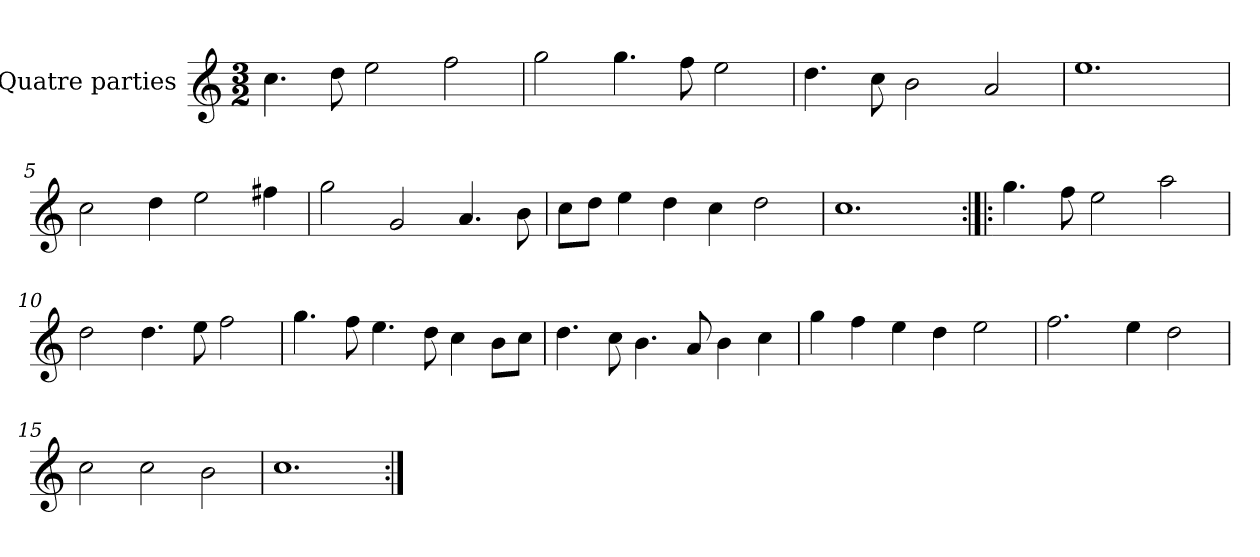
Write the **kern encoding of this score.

**kern
*part1
*staff1
*I"Quatre parties
*clefG2
*k[]
*M3/2
*MM180
=1
4.cc\
8dd\
2ee\
2ff\
=2
2gg\
4.gg\
8ff\
2ee\
=3
4.dd\
8cc\
2b\
2a/
=4
1.ee
=5
2cc\
4dd\
2ee\
4ff#X\
=6
2gg\
2g/
4.a/
8b\
=7
8cc\L
8dd\J
4ee\
4dd\
4cc\
2dd\
=8
1.cc
=9:|!|:
4.gg\
8ff\
2ee\
2aa\
=10
2dd\
4.dd\
8ee\
2ff\
=11
4.gg\
8ff\
4.ee\
8dd\
4cc\
8b\L
8cc\J
=12
4.dd\
8cc\
4.b\
8a/
4b\
4cc\
=13
4gg\
4ff\
4ee\
4dd\
2ee\
=14
2.ff\
4ee\
2dd\
=15
2cc\
2cc\
2b\
=16
1.cc
=:|!
*-
